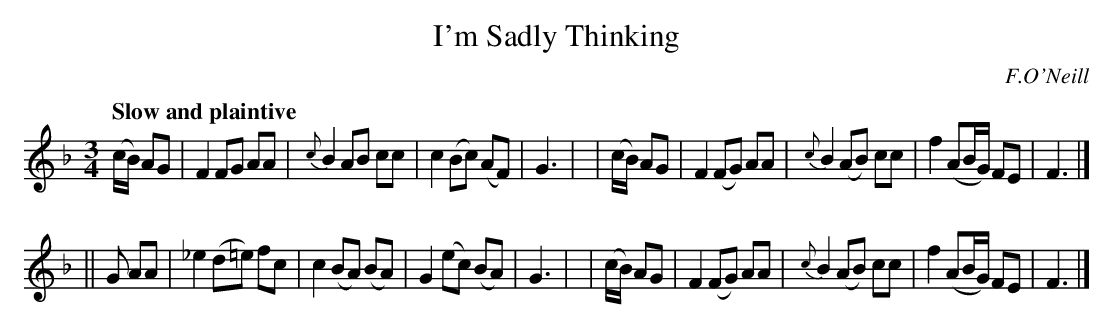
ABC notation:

X:1
T: I'm Sadly Thinking
O: F.O'Neill
Q: "Slow and plaintive"
M: 3/4
L: 1/8
K: F
   (c/B/) AG | F2  FG   AA | {c}B2  AB   cc  | c2 (Bc)   (AF) | G3 |\
|  (c/B/) AG | F2 (FG)  AA | {c}B2 (AB)  cc  | f2 (AB/G/) FE  | F3 |]
||  G     AA |_e2 (d=e) fc |    c2 (BA) (BA) | G2 (ec)   (BA) | G3 |\
|  (c/B/) AG | F2 (FG)  AA | {c}B2 (AB)  cc  | f2 (AB/G/) FE  | F3 |]
